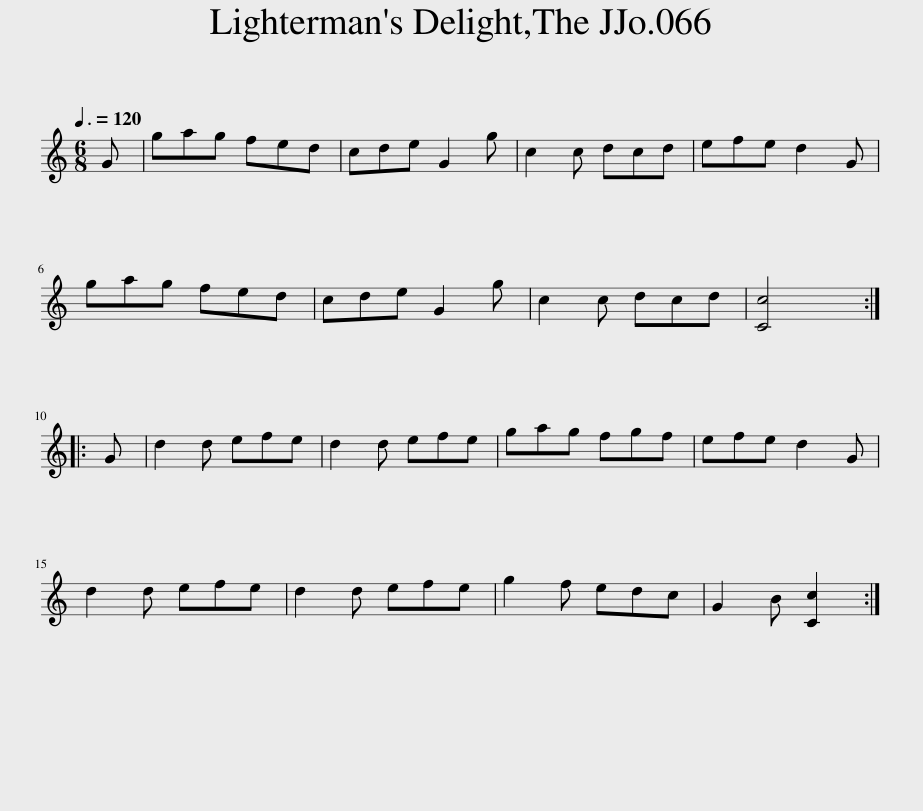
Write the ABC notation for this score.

X:1
L:1/8
Q:3/8=120
M:6/8
I:linebreak $
K:C
V:1 treble
V:1
 G | gag fed | cde G2 g | c2 c dcd | efe d2 G |$ %5
 gag fed | cde G2 g | c2 c dcd | [Cc]4 ::$ G | %10
 d2 d efe | d2 d efe | gag fgf | efe d2 G |$ d2 d efe | %15
 d2 d efe | g2 f edc | G2 B [Cc]2 :| %18
